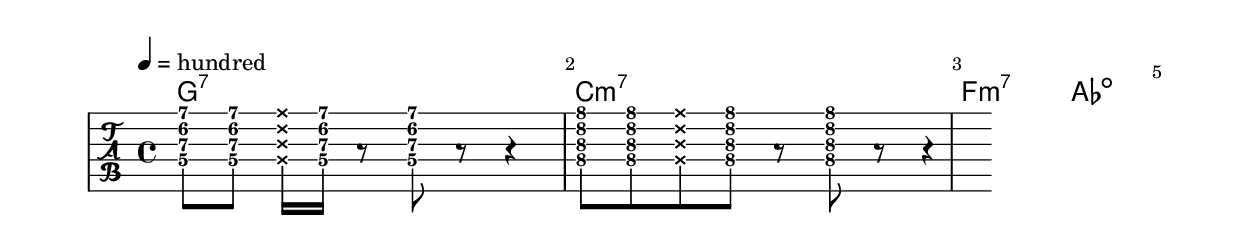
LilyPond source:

\version "2.23.1"
\include "../../../macros.ly"
song_tempo = 100


song_chords = \chordmode {
g1:7 | c1:m7 | f1:m7 | aes:dim |
}


lead = {
  \absolute  {
    \override Score.SpacingSpanner.shortest-duration-space = #4.0
    %
    \set Score.currentBarNumber = 1
    |
    <g\4 d'\3 f'\2 b'\1>8
    <g\4 d'\3 f'\2 b'\1>8

    <\deadNote g\4 \deadNote d'\3 \deadNote f'\2 \deadNote b'\1>16
    <g\4 d'\3 f'\2 b'\1>16
    r8

    <g\4 d'\3 f'\2 b'\1>8
    r8

    r4

    |
    % mesure 2
    <bes\4 ees'\3 g'\2 c''\1>8
    <bes\4 ees'\3 g'\2 c''\1>8

    <\deadNote bes\4 \deadNote ees'\3 \deadNote g'\2 \deadNote c''\1>8
    <bes\4 ees'\3 g'\2 c''\1>8
    r8

    <bes\4 ees'\3 g'\2 c''\1>8
    r8

    r4

}
}

\paper {
    #(include-special-characters)
    indent = 0\mm
    line-width = 180\mm
    oddHeaderMarkup = ""
    evenHeaderMarkup = ""
    oddFooterMarkup = ""
    evenFooterMarkup = ""

    #(add-text-replacements!
    '(
    ("100" . "hundred")
    ("dpi" . "dots per inch")
    ))

}


\score {
    <<
    \new ChordNames {
        \song_chords
        }

    \new TabStaff {
        \tempo 4 = \song_tempo
        \tabFullNotation
        \override Score.BarNumber.break-visibility = ##(#t #t #t)
        \lead
    }

    >>

    \layout {}
}
